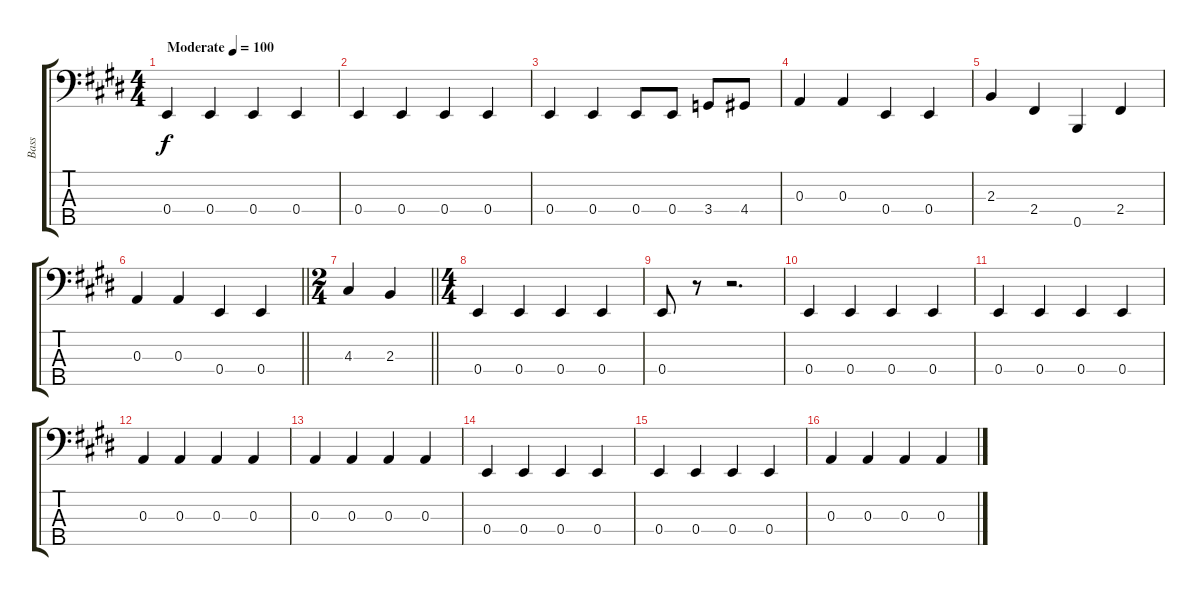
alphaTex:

\track ("Bass" "Bass") {instrument electricbassfinger}
\staff {score tabs}
\tuning (G2 D2 A1 E1 B0) {hide}
\ts (4 4)
\tempo (100 "Moderate")
\clef f4
\ks e
0.4.4{dy f instrument electricbassfinger} 0.4.4 0.4.4 0.4.4 |
0.4.4 0.4.4 0.4.4 0.4.4 |
0.4.4 0.4.4 0.4.8 0.4.8 3.4.8 4.4.8 |
0.3.4 0.3.4 0.4.4 0.4.4 |
2.3.4 2.4.4 0.5.4 2.4.4 |
\barLineRight lightlight
0.3.4 0.3.4 0.4.4 0.4.4 |
\ts (2 4)
\barLineRight lightlight
4.3.4 2.3.4 |
\ts (4 4)
0.4.4 0.4.4 0.4.4 0.4.4 |
0.4.8 r.8 r.2{d} |
0.4.4 0.4.4 0.4.4 0.4.4 |
0.4.4 0.4.4 0.4.4 0.4.4 |
0.3.4 0.3.4 0.3.4 0.3.4 |
0.3.4 0.3.4 0.3.4 0.3.4 |
0.4.4 0.4.4 0.4.4 0.4.4 |
0.4.4 0.4.4 0.4.4 0.4.4 |
0.3.4 0.3.4 0.3.4 0.3.4
